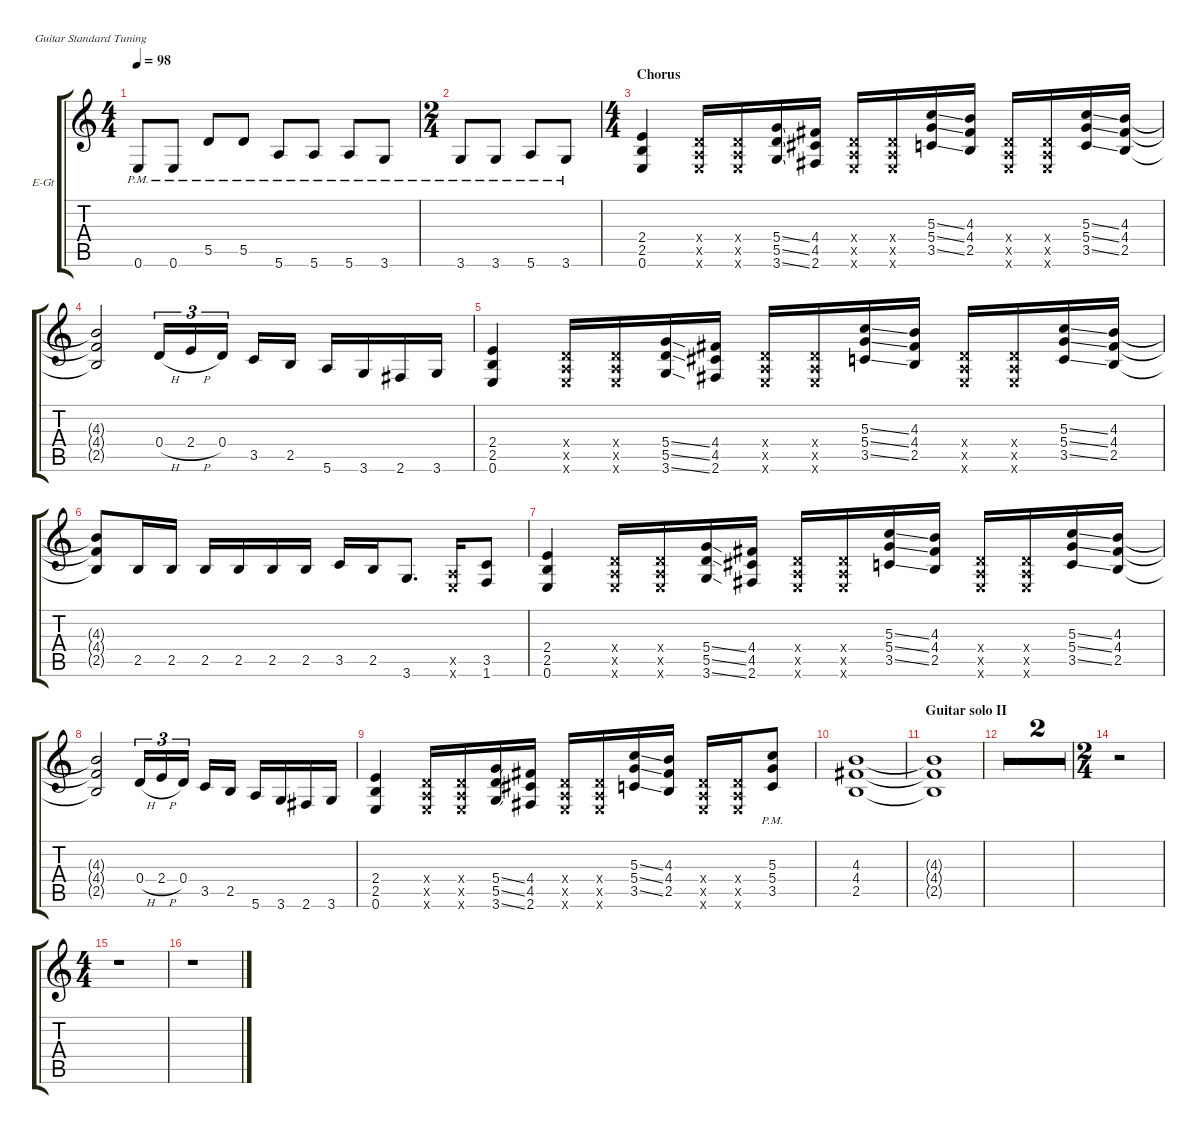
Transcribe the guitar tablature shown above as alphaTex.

\hideDynamics
\bracketExtendMode groupsimilarinstruments
\firstSystemTrackNameOrientation horizontal
\otherSystemsTrackNameOrientation horizontal
\track ("James Hetfield" "E-Gt") {multiBarRest instrument distortionguitar}
\staff {score tabs}
\tuning (E4 B3 G3 D3 A2 E2)
\ts (4 4)
\tempo 98
\clef g2
\ks c
0.6{pm}.8{dy f} 0.6{pm}.8 5.5{pm}.8 5.5{pm}.8 5.6{pm}.8 5.6{pm}.8 5.6{pm}.8 3.6{pm}.8 |
\ts (2 4)
3.6{pm}.8 3.6{pm}.8 5.6{pm}.8 3.6{pm}.8 |
\ts (4 4)
\section ("" "Chorus")
(2.4 2.5 0.6).4 (0.4{x} 0.5{x} 0.6{x}).16 (0.4{x} 0.5{x} 0.6{x}).16 (5.4{ss} 5.5{ss} 3.6{ss}).16 (4.4 4.5 2.6).16 (0.4{x} 0.5{x} 0.6{x}).16 (0.4{x} 0.5{x} 0.6{x}).16 (5.3{ss} 5.4{ss} 3.5{ss}).16 (4.3 4.4 2.5).16 (0.4{x} 0.5{x} 0.6{x}).16 (0.4{x} 0.5{x} 0.6{x}).16 (5.3{ss} 5.4{ss} 3.5{ss}).16 (4.3 4.4 2.5).16 |
(4.3{t} 4.4{t} 2.5{t}).2 0.4{h}.16{tu (3 2)} 2.4{h}.16{tu (3 2)} 0.4.16{tu (3 2)} 3.5.16 2.5.16 5.6.16 3.6.16 2.6.16 3.6.16 |
(2.4 2.5 0.6).4 (0.4{x} 0.5{x} 0.6{x}).16 (0.4{x} 0.5{x} 0.6{x}).16 (5.4{ss} 5.5{ss} 3.6{ss}).16 (4.4 4.5 2.6).16 (0.4{x} 0.5{x} 0.6{x}).16 (0.4{x} 0.5{x} 0.6{x}).16 (5.3{ss} 5.4{ss} 3.5{ss}).16 (4.3 4.4 2.5).16 (0.4{x} 0.5{x} 0.6{x}).16 (0.4{x} 0.5{x} 0.6{x}).16 (5.3{ss} 5.4{ss} 3.5{ss}).16 (4.3 4.4 2.5).16 |
(4.3{t} 4.4{t} 2.5{t}).8 2.5.16 2.5.16 2.5.16 2.5.16 2.5.16 2.5.16 3.5.16 2.5.16 3.6.8{d} (0.5{x} 0.6{x}).16 (3.5 1.6).8 |
(2.4 2.5 0.6).4 (0.4{x} 0.5{x} 0.6{x}).16 (0.4{x} 0.5{x} 0.6{x}).16 (5.4{ss} 5.5{ss} 3.6{ss}).16 (4.4 4.5 2.6).16 (0.4{x} 0.5{x} 0.6{x}).16 (0.4{x} 0.5{x} 0.6{x}).16 (5.3{ss} 5.4{ss} 3.5{ss}).16 (4.3 4.4 2.5).16 (0.4{x} 0.5{x} 0.6{x}).16 (0.4{x} 0.5{x} 0.6{x}).16 (5.3{ss} 5.4{ss} 3.5{ss}).16 (4.3 4.4 2.5).16 |
(4.3{t} 4.4{t} 2.5{t}).2 0.4{h}.16{tu (3 2)} 2.4{h}.16{tu (3 2)} 0.4.16{tu (3 2)} 3.5.16 2.5.16 5.6.16 3.6.16 2.6.16 3.6.16 |
(2.4 2.5 0.6).4 (0.4{x} 0.5{x} 0.6{x}).16 (0.4{x} 0.5{x} 0.6{x}).16 (5.4{ss} 5.5{ss} 3.6{ss}).16 (4.4 4.5 2.6).16 (0.4{x} 0.5{x} 0.6{x}).16 (0.4{x} 0.5{x} 0.6{x}).16 (5.3{ss} 5.4{ss} 3.5{ss}).16 (4.3 4.4 2.5).16 (0.4{x} 0.5{x} 0.6{x}).16 (0.4{x} 0.5{x} 0.6{x}).16 (5.3{pm} 5.4{pm} 3.5{pm}).8 |
(4.3 4.4 2.5).1 |
\section ("" "Guitar solo II")
(4.3{t} 4.4{t} 2.5{t}).1 |
r.1 |
r.1 |
\ts (2 4)
r.2 |
\ts (4 4)
r.1 |
r.1
